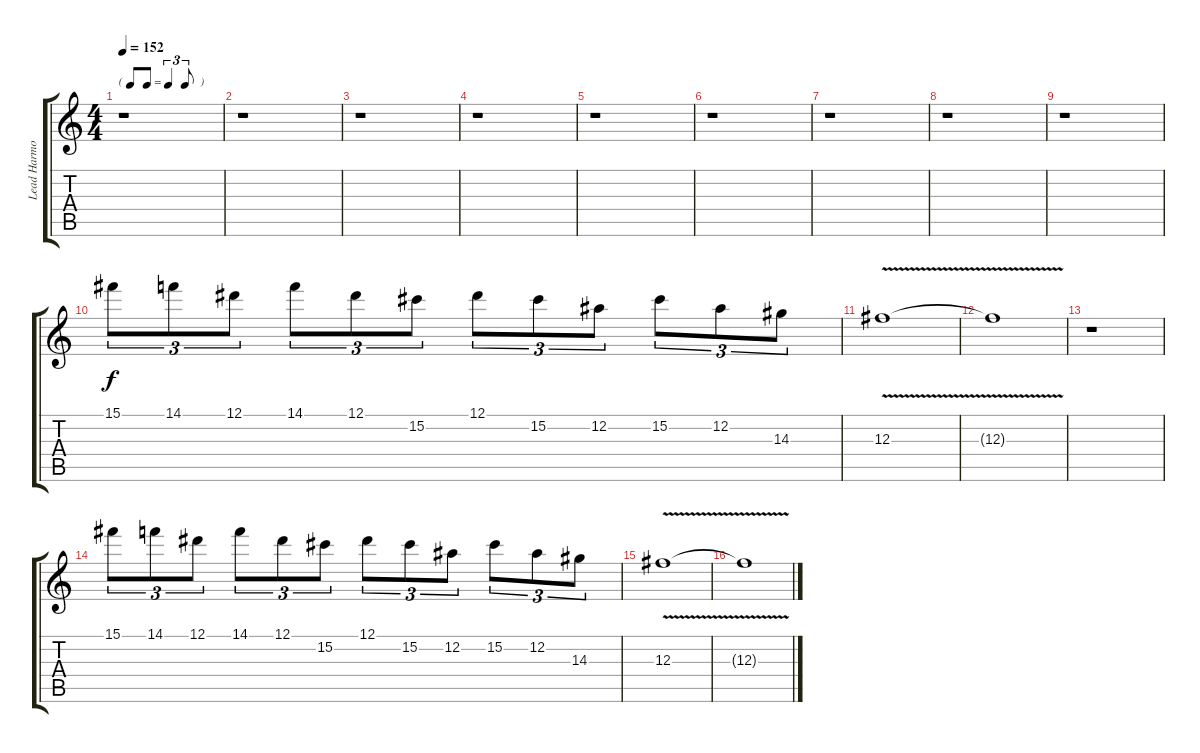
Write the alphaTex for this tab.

\track ("Lead Harmony" "Lead Harmo") {instrument distortionguitar}
\staff {score tabs}
\tuning (Eb4 Bb3 Gb3 Db3 Ab2 Eb2) {hide}
\ts (4 4)
\tf triplet8th
\tempo 152
\clef g2
\ks c
r.1{dy f} |
r.1 |
r.1 |
r.1 |
r.1 |
r.1 |
r.1 |
r.1 |
r.1 |
15.1.8{tu (3 2)} 14.1.8{tu (3 2)} 12.1.8{tu (3 2)} 14.1.8{tu (3 2)} 12.1.8{tu (3 2)} 15.2.8{tu (3 2)} 12.1.8{tu (3 2)} 15.2.8{tu (3 2)} 12.2.8{tu (3 2)} 15.2.8{tu (3 2)} 12.2.8{tu (3 2)} 14.3.8{tu (3 2)} |
12.3{v}.1 |
12.3{t}.1 |
r.1 |
15.1.8{tu (3 2)} 14.1.8{tu (3 2)} 12.1.8{tu (3 2)} 14.1.8{tu (3 2)} 12.1.8{tu (3 2)} 15.2.8{tu (3 2)} 12.1.8{tu (3 2)} 15.2.8{tu (3 2)} 12.2.8{tu (3 2)} 15.2.8{tu (3 2)} 12.2.8{tu (3 2)} 14.3.8{tu (3 2)} |
12.3{v}.1 |
12.3{t}.1
